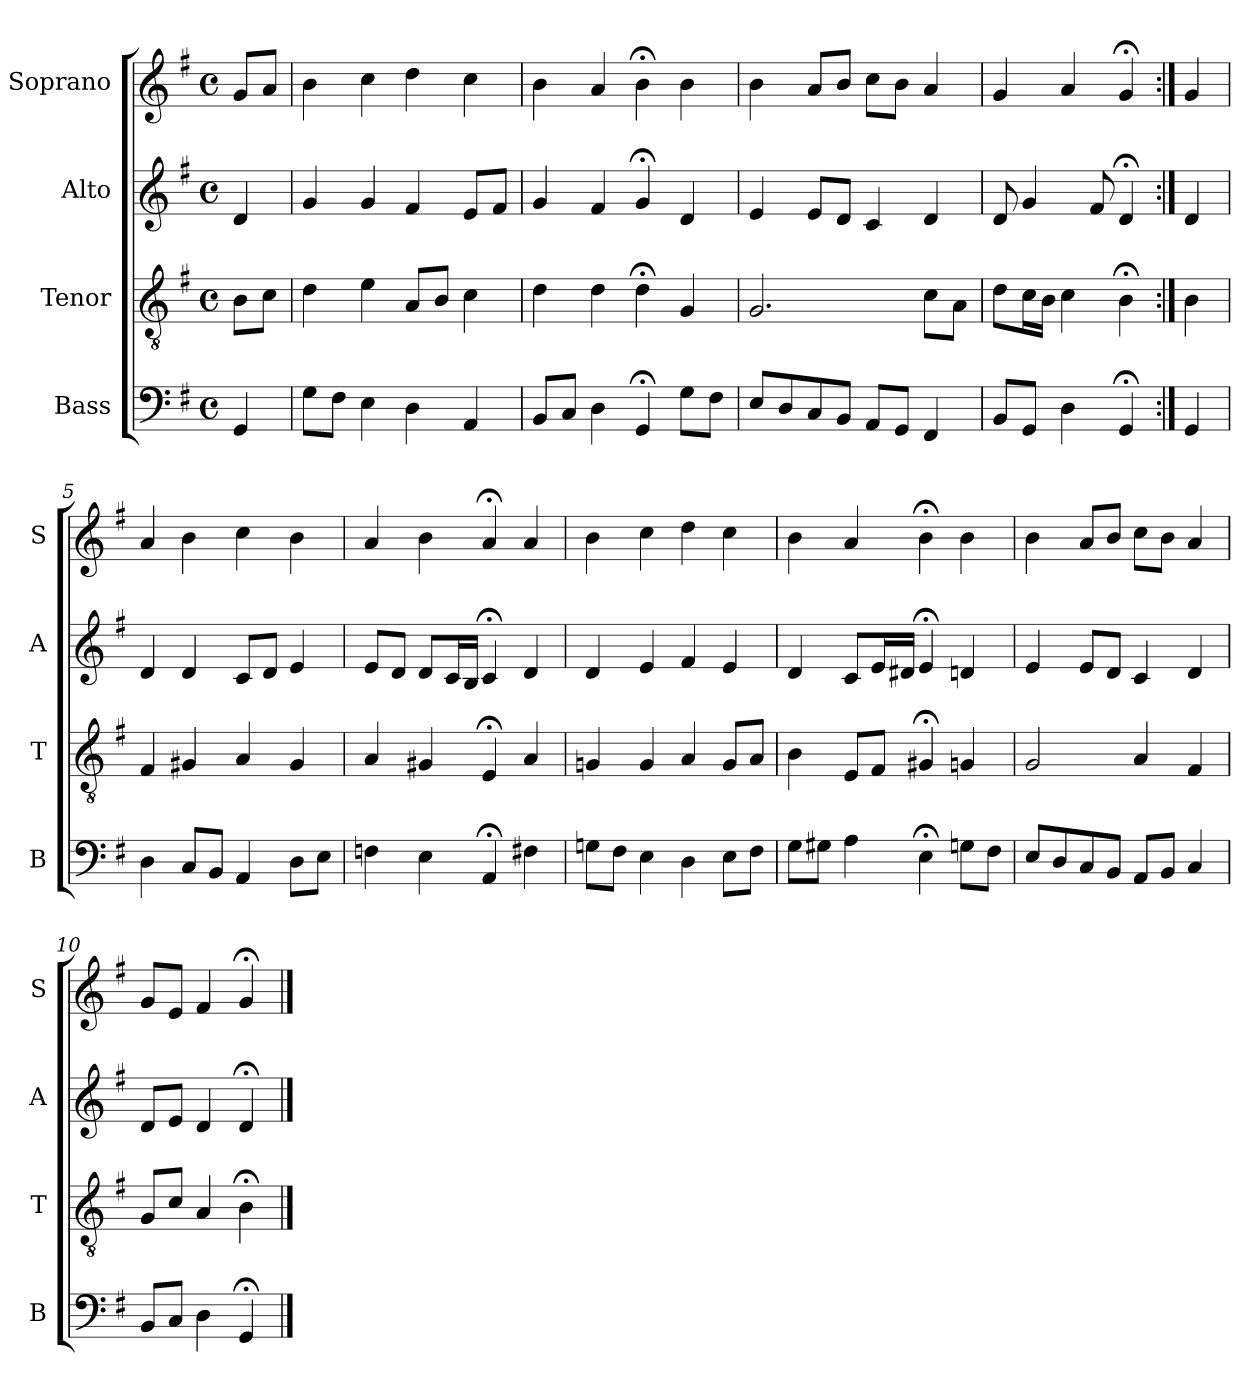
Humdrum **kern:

**kern	**kern	**kern	**kern
*part4	*part3	*part2	*part1
*staff4	*staff3	*staff2	*staff1
*I"Bass	*I"Tenor	*I"Alto	*I"Soprano
*I'B	*I'T	*I'A	*I'S
*clefF4	*clefGv2	*clefG2	*clefG2
*k[f#]	*k[f#]	*k[f#]	*k[f#]
*G:	*G:	*G:	*G:
*M4/4	*M4/4	*M4/4	*M4/4
*met(c)	*met(c)	*met(c)	*met(c)
*MM100	*MM100	*MM100	*MM100
=	=	=	=
4GG	8BL	4d	8gL
.	8cJ	.	8aJ
=1	=1	=1	=1
8GL	4d	4g	4b
8F#J	.	.	.
4E	4e	4g	4cc
4D	8AL	4f#	4dd
.	8BJ	.	.
4AA	4c	8eL	4cc
.	.	8f#J	.
=2	=2	=2	=2
8BBL	4d	4g	4b
8CJ	.	.	.
4D	4d	4f#	4a
4GG;<	4d;<	4g;<	4b;<
8GL	4G	4d	4b
8F#J	.	.	.
=3	=3	=3	=3
8EL	2.G	4e	4b
8D	.	.	.
8C	.	8eL	8aL
8BBJ	.	8dJ	8bJ
8AAL	.	4c	8ccL
8GGJ	.	.	8bJ
4FF#	8cL	4d	4a
.	8AJ	.	.
=4	=4	=4	=4
8BBL	8dL	8d	4g
8GGJ	16cL	4g	.
.	16BJJ	.	.
4D	4c	.	4a
.	.	8f#	.
4GG;<	4B;<	4d;<	4g;<
=:|!	=:|!	=:|!	=:|!
4GG	4B	4d	4g
=5	=5	=5	=5
4D	4F#	4d	4a
8CL	4G#X	4d	4b
8BBJ	.	.	.
4AA	4A	8cL	4cc
.	.	8dJ	.
8DL	4G#	4e	4b
8EJ	.	.	.
=6	=6	=6	=6
4Fn	4A	8eL	4a
.	.	8dJ	.
4E	4G#X	8dL	4b
.	.	16cL	.
.	.	16BJJ	.
4AA;<	4E;<	4c;<	4a;<
4F#X	4A	4d	4a
=7	=7	=7	=7
8GnL	4Gn	4d	4b
8F#J	.	.	.
4E	4G	4e	4cc
4D	4A	4f#	4dd
8EL	8GL	4e	4cc
8F#J	8AJ	.	.
=8	=8	=8	=8
8GL	4B	4d	4b
8G#XJ	.	.	.
4A	8EL	8cL	4a
.	8F#J	16eL	.
.	.	16d#XJJ	.
4E;<	4G#X;<	4e;<	4b;<
8GnL	4Gn	4dn	4b
8F#J	.	.	.
=9	=9	=9	=9
8EL	2G	4e	4b
8D	.	.	.
8C	.	8eL	8aL
8BBJ	.	8dJ	8bJ
8AAL	4A	4c	8ccL
8BBJ	.	.	8bJ
4C	4F#	4d	4a
=10	=10	=10	=10
8BBL	8GL	8dL	8gL
8CJ	8cJ	8eJ	8eJ
4D	4A	4d	4f#
4GG;<	4B;<	4d;<	4g;<
==	==	==	==
*-	*-	*-	*-
